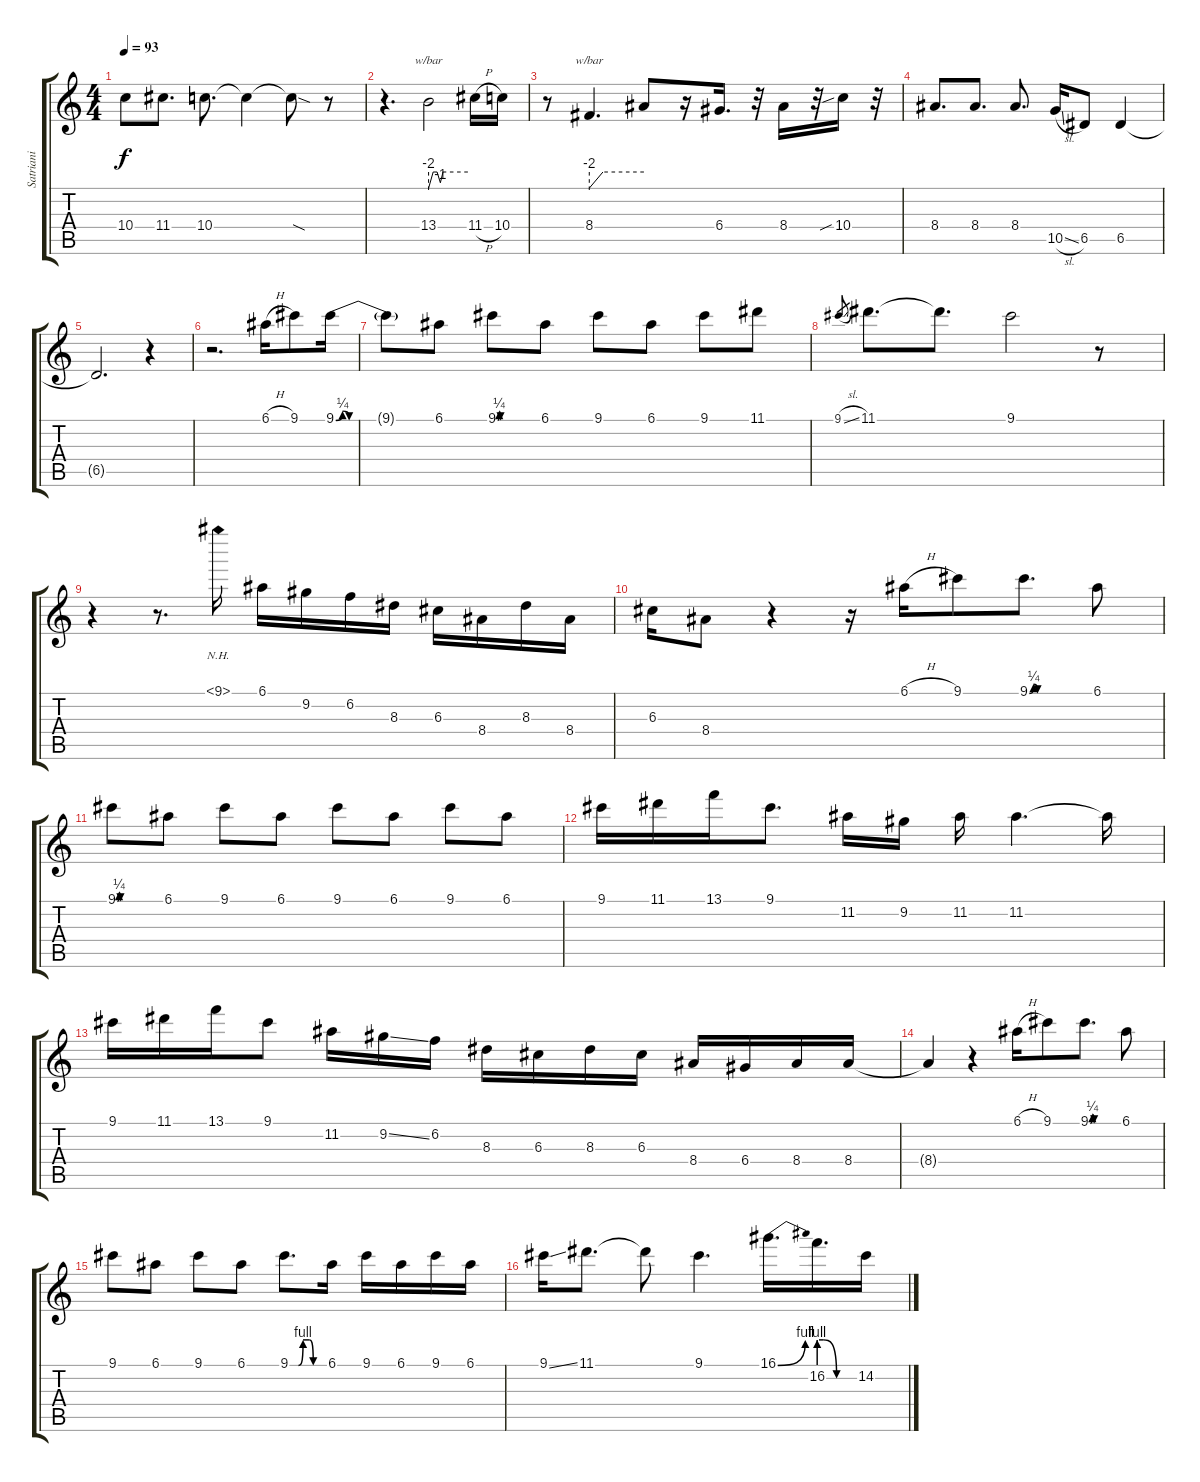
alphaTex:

\track ("Satriani" "Satriani") {instrument distortionguitar}
\staff {score tabs}
\tuning (E4 B3 G3 D3 A2 E2) {hide}
\ts (4 4)
\tempo 93
\clef g2
\ks c
10.4{t}.8{dy f} 11.4.8{d} 10.4.8{d} 10.4{t}.4 10.4{sod t}.8 r.8 |
r.4{d} 13.4.2{tbe (custom default 0 -8 7 0 13 0 18 -4 22 0 60 0)} 11.4{h}.16 10.4.16 |
r.8 8.4.4{d tbe (custom default 0 -8 15 0 60 0)} 8.4{t}.8 r.16 6.4.16{d} r.32 8.4.16 r.32 10.4{sib}.16 r.32 |
8.4.8{d} 8.4.8{d} 8.4.8{d} 10.5{sl}.16 6.5.8 6.5.4 |
6.5{t}.2{d} r.4 |
r.2{d} 6.1{h}.16 9.1.8 9.1{be (custom 0 0 4 1 8 0 60 0)}.16 |
9.1{t}.8 6.1.8 9.1{be (custom 0 0 2 1 4 0 60 0)}.8 6.1.8 9.1.8 6.1.8 9.1.8 11.1.8 |
9.1{sl}.8{gr} 11.1.8{d} 11.1{t}.8{d} 9.1.2 r.8 |
r.4 r.8{d} 9.1{nh}.16 6.1.16 9.2.16 6.2.16 8.3.16 6.3.16 8.4.16 8.3.16 8.4.16 |
6.3.16 8.4.8 r.4 r.16 6.1{h}.16 9.1.8 9.1{be (custom 0 0 4 1 8 0 60 0)}.8{d} 6.1.8 |
9.1{be (custom 0 0 2 1 4 0 60 0)}.8 6.1.8 9.1.8 6.1.8 9.1.8 6.1.8 9.1.8 6.1.8 |
9.1.16 11.1.16 13.1.16 9.1.8{d} 11.2.16 9.2.16 11.2.16 11.2.4{d} 11.2{t}.16 |
9.1.16 11.1.16 13.1.16 9.1.8 11.2.16 9.2{ss}.16 6.2.16 8.3.16 6.3.16 8.3.16 6.3.16 8.4.16 6.4.16 8.4.16 8.4.16 |
8.4{t}.4 r.4 6.1{h}.16 9.1.8 9.1{be (custom 0 0 4 1 8 0 60 0)}.8{d} 6.1.8 |
9.1.8 6.1.8 9.1.8 6.1.8 9.1{be (custom 0 0 15 0 23 4 34 4 41 0 60 0)}.8{d} 6.1.16 9.1.16 6.1.16 9.1.16 6.1.16 |
9.1{ss}.16 11.1.8{d} 11.1{t}.8 9.1.4{d} 16.1{be (bend 0 0 60 4)}.16{d} 16.2{be (custom 0 4 7 4 30 0 60 0)}.16{d} 14.2.16
